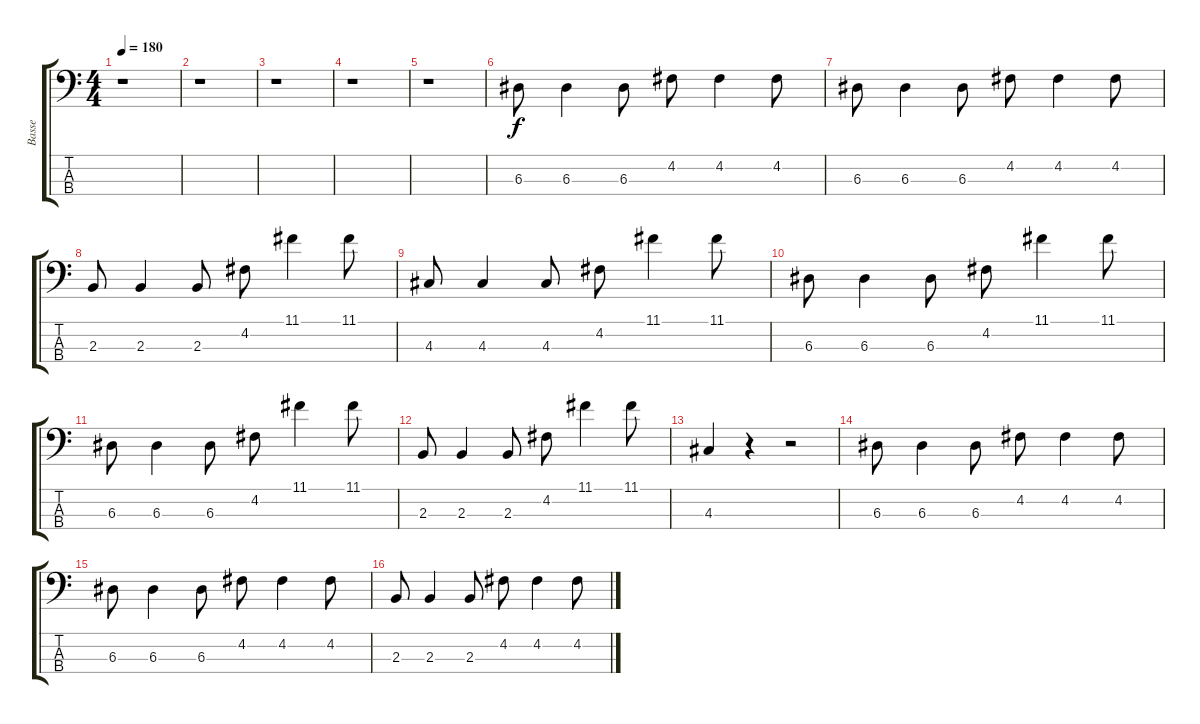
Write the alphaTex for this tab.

\track ("Basse" "Basse") {instrument slapbass1}
\staff {score tabs}
\tuning (G2 D2 A1 E1) {hide}
\ts (4 4)
\tempo 180
\clef f4
\ks c
r.1{dy f instrument slapbass1} |
r.1 |
r.1 |
r.1 |
r.1 |
6.3.8 6.3.4 6.3.8 4.2.8 4.2.4 4.2.8 |
6.3.8 6.3.4 6.3.8 4.2.8 4.2.4 4.2.8 |
2.3.8 2.3.4 2.3.8 4.2.8 11.1.4 11.1.8 |
4.3.8 4.3.4 4.3.8 4.2.8 11.1.4 11.1.8 |
6.3.8 6.3.4 6.3.8 4.2.8 11.1.4 11.1.8 |
6.3.8 6.3.4 6.3.8 4.2.8 11.1.4 11.1.8 |
2.3.8 2.3.4 2.3.8 4.2.8 11.1.4 11.1.8 |
4.3.4 r.4 r.2 |
6.3.8 6.3.4 6.3.8 4.2.8 4.2.4 4.2.8 |
6.3.8 6.3.4 6.3.8 4.2.8 4.2.4 4.2.8 |
2.3.8 2.3.4 2.3.8 4.2.8 4.2.4 4.2.8
